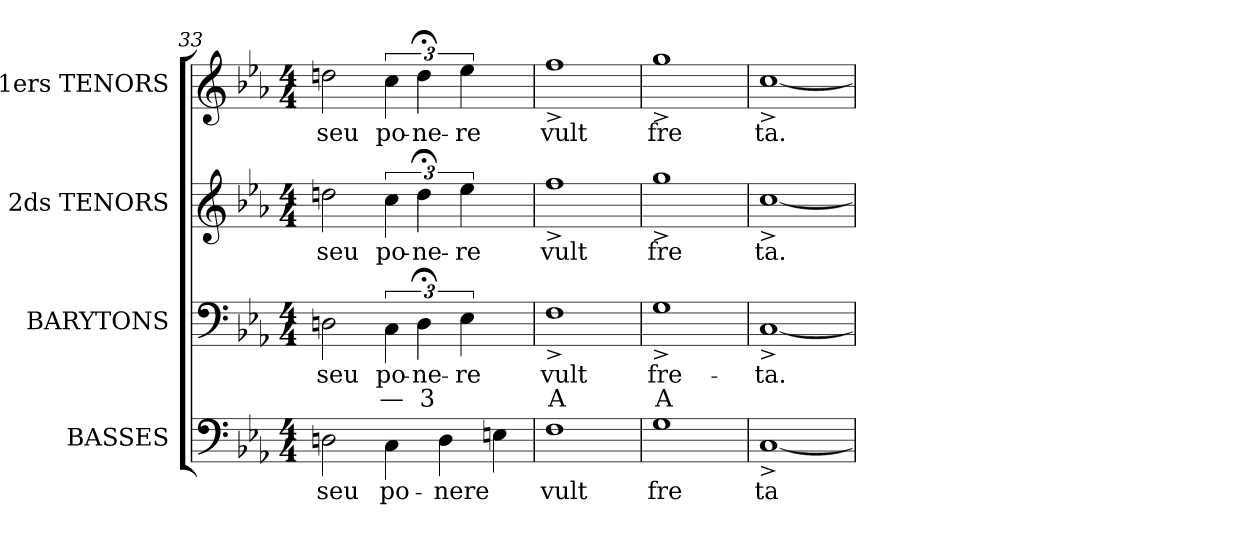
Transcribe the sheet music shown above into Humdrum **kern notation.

**kern	**text	**kern	**text	**text	**kern	**text	**kern	**text
*part4	*part4	*part3	*part3	*part3	*part2	*part2	*part1	*part1
*staff4	*staff4	*staff3	*staff3	*staff3	*staff2	*staff2	*staff1	*staff1
*I"BASSES	*	*I"BARYTONS	*	*	*I"2ds TENORS	*	*I"1ers TENORS	*
*I'BAS.	*	*I'BAR.	*	*	*	*	*	*
*clefF4	*	*clefF4	*	*	*clefG2	*	*clefG2	*
*k[b-e-a-]	*	*k[b-e-a-]	*	*	*k[b-e-a-]	*	*k[b-e-a-]	*
*M4/4	*	*M4/4	*	*	*M4/4	*	*M4/4	*
=33	=33	=33	=33	=33	=33	=33	=33	=33
2Dni\	seu	2Dni\	seu	.	2ddni\	seu	2ddni\	seu
4Ci\	po-	6Ci\	po-	—	6cci\	po-	6cci\	po-
.	.	6D;i\	ne-	3	6dd;i\	ne-	6dd;i\	ne-
4Di\	nere	.	.	.	.	.	.	.
.	.	6E-i\	re	.	6ee-i\	re	6ee-i\	re
4Ej\	.	4ryy	.	.	4ryy	.	4ryy	.
=34	=34	=34	=34	=34	=34	=34	=34	=34
1Fi/	vult	1F^>i/	vult	A	1ff^>i/	vult	1ff^>i/	vult
=35	=35	=35	=35	=35	=35	=35	=35	=35
1Gi/	fre	1G^>i/	fre-	A	1gg^>i/	fre	1gg^>i/	fre
=36	=36	=36	=36	=36	=36	=36	=36	=36
[1C^>i/	ta	[1C^>i/	ta.	.	[1cc^>i/	ta.	[1cc^>i/	ta.
=	=	=	=	=	=	=	=	=
*-	*-	*-	*-	*-	*-	*-	*-	*-
